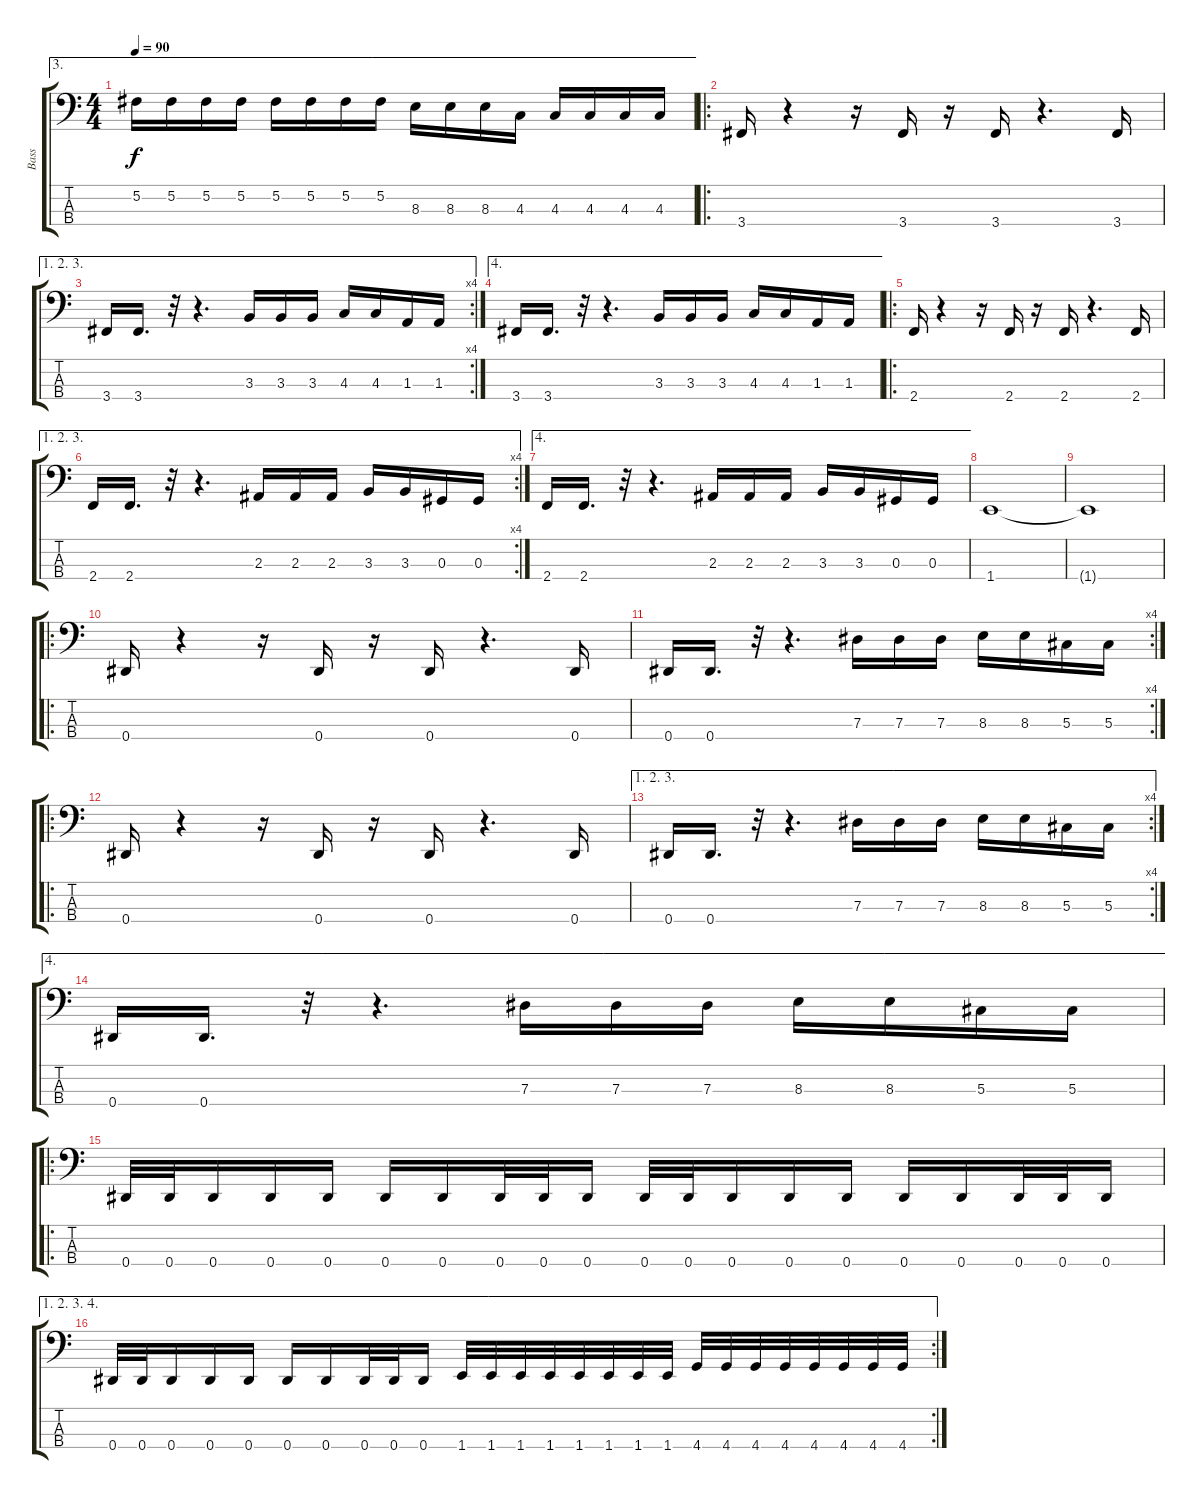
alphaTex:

\track ("Bass" "Bass") {instrument electricbasspick}
\staff {score tabs}
\tuning (Gb2 Db2 Ab1 Eb1) {hide}
\ae 3
\ts (4 4)
\tempo 90
\clef f4
\ks c
5.2.16{dy f} 5.2.16 5.2.16 5.2.16 5.2.16 5.2.16 5.2.16 5.2.16 8.3.16 8.3.16 8.3.16 4.3.16 4.3.16 4.3.16 4.3.16 4.3.16 |
\ro
3.4.16 r.4 r.16 3.4.16 r.16 3.4.16 r.4{d} 3.4.16 |
\ae (1 2 3)
\rc 4
3.4.16 3.4.16{d} r.32 r.4{d} 3.3.16 3.3.16 3.3.16 4.3.16 4.3.16 1.3.16 1.3.16 |
\ae 4
3.4.16 3.4.16{d} r.32 r.4{d} 3.3.16 3.3.16 3.3.16 4.3.16 4.3.16 1.3.16 1.3.16 |
\ro
2.4.16 r.4 r.16 2.4.16 r.16 2.4.16 r.4{d} 2.4.16 |
\ae (1 2 3)
\rc 4
2.4.16 2.4.16{d} r.32 r.4{d} 2.3.16 2.3.16 2.3.16 3.3.16 3.3.16 0.3.16 0.3.16 |
\ae 4
2.4.16 2.4.16{d} r.32 r.4{d} 2.3.16 2.3.16 2.3.16 3.3.16 3.3.16 0.3.16 0.3.16 |
1.4.1 |
1.4{t}.1 |
\ro
0.4.16 r.4 r.16 0.4.16 r.16 0.4.16 r.4{d} 0.4.16 |
\rc 4
0.4.16 0.4.16{d} r.32 r.4{d} 7.3.16 7.3.16 7.3.16 8.3.16 8.3.16 5.3.16 5.3.16 |
\ro
0.4.16 r.4 r.16 0.4.16 r.16 0.4.16 r.4{d} 0.4.16 |
\ae (1 2 3)
\rc 4
0.4.16 0.4.16{d} r.32 r.4{d} 7.3.16 7.3.16 7.3.16 8.3.16 8.3.16 5.3.16 5.3.16 |
\ae 4
0.4.16 0.4.16{d} r.32 r.4{d} 7.3.16 7.3.16 7.3.16 8.3.16 8.3.16 5.3.16 5.3.16 |
\ro
0.4.32 0.4.32 0.4.16 0.4.16 0.4.16 0.4.16 0.4.16 0.4.32 0.4.32 0.4.16 0.4.32 0.4.32 0.4.16 0.4.16 0.4.16 0.4.16 0.4.16 0.4.32 0.4.32 0.4.16 |
\ae (1 2 3 4)
\rc 2
0.4.32 0.4.32 0.4.16 0.4.16 0.4.16 0.4.16 0.4.16 0.4.32 0.4.32 0.4.16 1.4.32 1.4.32 1.4.32 1.4.32 1.4.32 1.4.32 1.4.32 1.4.32 4.4.32 4.4.32 4.4.32 4.4.32 4.4.32 4.4.32 4.4.32 4.4.32
